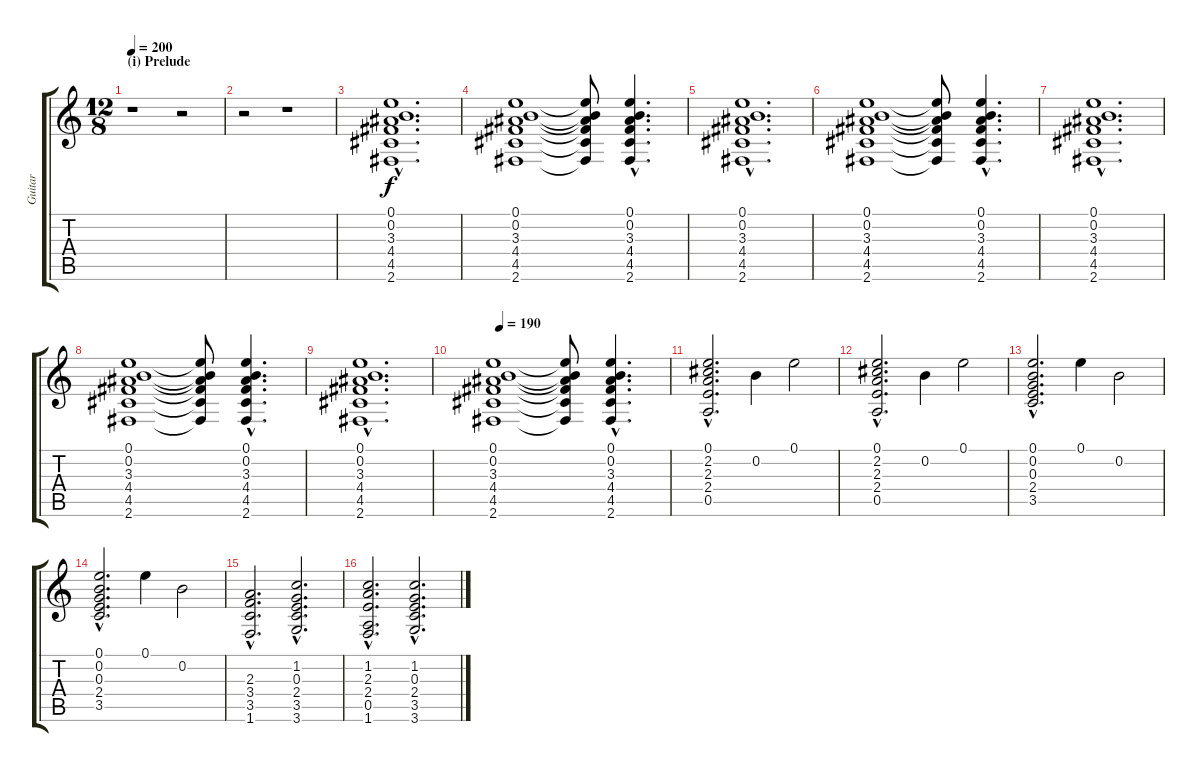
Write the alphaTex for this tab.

\track ("Guitar" "Guitar") {instrument overdrivenguitar}
\staff {score tabs}
\tuning (E4 B3 G3 D3 A2 E2) {hide}
\ts (12 8)
\section ("" "(i) Prelude")
\tempo 200
\clef g2
\ks c
r.1{dy f instrument overdrivenguitar} r.2 |
r.2 r.1 |
(0.1{hac} 0.2{hac} 3.3{hac} 4.4{hac} 4.5{hac} 2.6{hac}).1{d} |
(0.1 0.2 3.3 4.4 4.5 2.6).1 (0.1{t} 0.2{t} 3.3{t} 4.4{t} 4.5{t} 2.6{t}).8 (0.1{hac} 0.2{hac} 3.3{hac} 4.4{hac} 4.5{hac} 2.6{hac}).4{d} |
(0.1{hac} 0.2{hac} 3.3{hac} 4.4{hac} 4.5{hac} 2.6{hac}).1{d} |
(0.1 0.2 3.3 4.4 4.5 2.6).1 (0.1{t} 0.2{t} 3.3{t} 4.4{t} 4.5{t} 2.6{t}).8 (0.1{hac} 0.2{hac} 3.3{hac} 4.4{hac} 4.5{hac} 2.6{hac}).4{d} |
(0.1{hac} 0.2{hac} 3.3{hac} 4.4{hac} 4.5{hac} 2.6{hac}).1{d} |
(0.1 0.2 3.3 4.4 4.5 2.6).1 (0.1{t} 0.2{t} 3.3{t} 4.4{t} 4.5{t} 2.6{t}).8 (0.1{hac} 0.2{hac} 3.3{hac} 4.4{hac} 4.5{hac} 2.6{hac}).4{d} |
(0.1{hac} 0.2{hac} 3.3{hac} 4.4{hac} 4.5{hac} 2.6{hac}).1{d} |
\tempo 190
(0.1 0.2 3.3 4.4 4.5 2.6).1 (0.1{t} 0.2{t} 3.3{t} 4.4{t} 4.5{t} 2.6{t}).8 (0.1{hac} 0.2{hac} 3.3{hac} 4.4{hac} 4.5{hac} 2.6{hac}).4{d} |
(0.1{hac} 2.2{hac} 2.3{hac} 2.4{hac} 0.5{hac}).2{d} 0.2.4 0.1.2 |
(0.1{hac} 2.2{hac} 2.3{hac} 2.4{hac} 0.5{hac}).2{d} 0.2.4 0.1.2 |
(0.1{hac} 0.2{hac} 0.3{hac} 2.4{hac} 3.5{hac}).2{d} 0.1.4 0.2.2 |
(0.1{hac} 0.2{hac} 0.3{hac} 2.4{hac} 3.5{hac}).2{d} 0.1.4 0.2.2 |
(2.3{hac} 3.4{hac} 3.5{hac} 1.6{hac}).2{d} (1.2{hac} 0.3{hac} 2.4{hac} 3.5{hac} 3.6{hac}).2{d} |
(1.2{hac} 2.3{hac} 2.4{hac} 0.5{hac} 1.6{hac}).2{d} (1.2{hac} 0.3{hac} 2.4{hac} 3.5{hac} 3.6{hac}).2{d}
